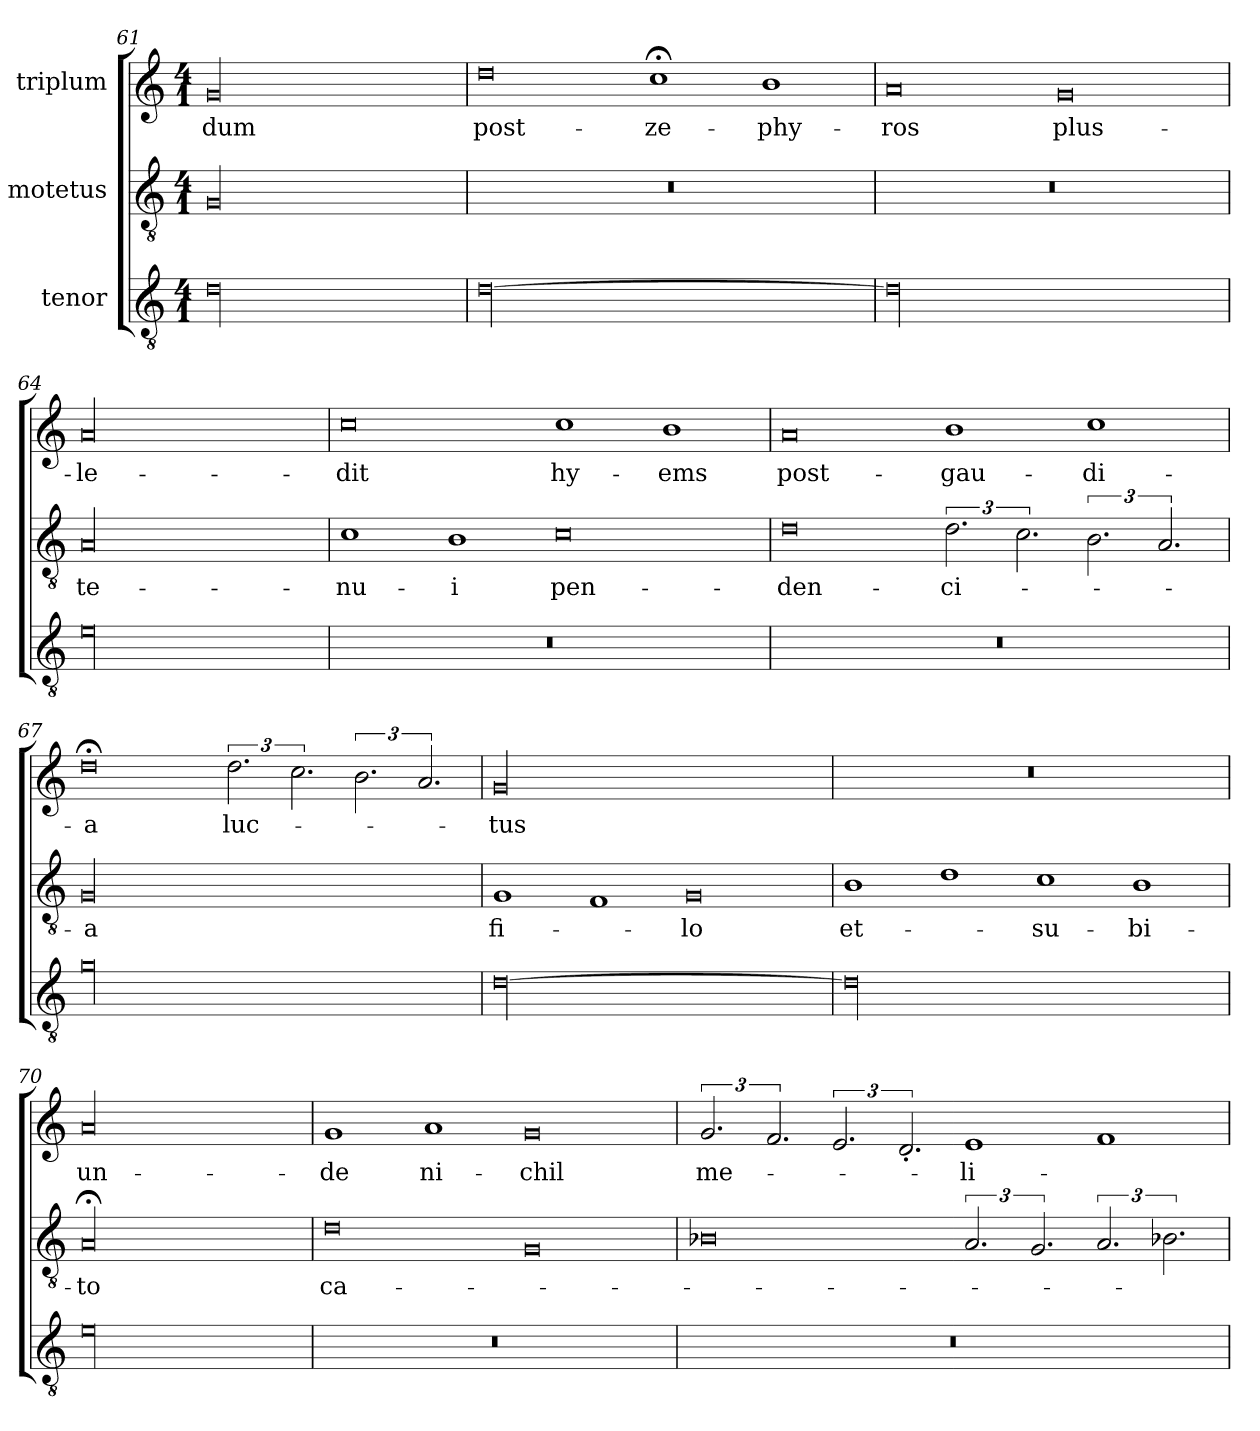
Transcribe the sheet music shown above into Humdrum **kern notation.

**kern	**kern	**text	**kern	**text
*part3	*part2	*part2	*part1	*part1
*staff3	*staff2	*staff2	*staff1	*staff1
*I"tenor	*I"motetus	*	*I"triplum	*
*clefGv2	*clefGv2	*	*clefG2	*
*k[]	*k[]	*	*k[]	*
*C:	*C:	*	*C:	*
*M4/1	*M4/1	*	*M4/1	*
=61	=61	=61	=61	=61
00d\	00G/	.	00g/	-dum
=62	=62	=62	=62	=62
[00d\	00r	.	0dd\	post-
.	.	.	1cc;<\	ze-
.	.	.	1b\	-phy-
=63	=63	=63	=63	=63
00d\]	00r	.	0a/	-ros
.	.	.	0g/	plus-
=64	=64	=64	=64	=64
00e\	00A/	te-	00a/	le-
=65	=65	=65	=65	=65
00r	1c\	-nu-	0cc\	-dit
.	1B\	-i	.	.
.	0c\	pen-	1cc\	hy-
.	.	.	1b\	-ems
=66	=66	=66	=66	=66
00r	0d\	-den-	0a/	post-
.	3.d\	-ci-	1b\	gau-
.	3.c\	.	.	.
.	3.B\	.	1cc\	-di-
.	3.A/	.	.	.
=67	=67	=67	=67	=67
00g\	00G/	-a	0dd;<\	-a
.	.	.	3.dd\	luc-
.	.	.	3.cc\	.
.	.	.	3.b\	.
.	.	.	3.a/	.
=68	=68	=68	=68	=68
[00d\	1G/	fi-	00g/	-tus
.	1F/	.	.	.
.	0G/	-lo	.	.
=69	=69	=69	=69	=69
00d\]	1B\	et-	00r	.
.	1d\	.	.	.
.	1c\	su-	.	.
.	1B\	-bi-	.	.
=70	=70	=70	=70	=70
00e\	00A;</	-to	00a/	un-
!!LO:PB:g=z
=71	=71	=71	=71	=71
00r	0d\	ca-	1g/	-de
.	.	.	1a/	ni-
.	0G/	.	0g/	-chil
=72	=72	=72	=72	=72
00r	0B-X\	.	3.g/	me-
.	.	.	3.f/	.
.	.	.	3.e/	.
.	.	.	3.d'/	.
.	3.A/	.	1e/	-li-
.	3.G/	.	.	.
.	3.A/	.	1f/	.
.	3.B-X\	.	.	.
=	=	=	=	=
*-	*-	*-	*-	*-
